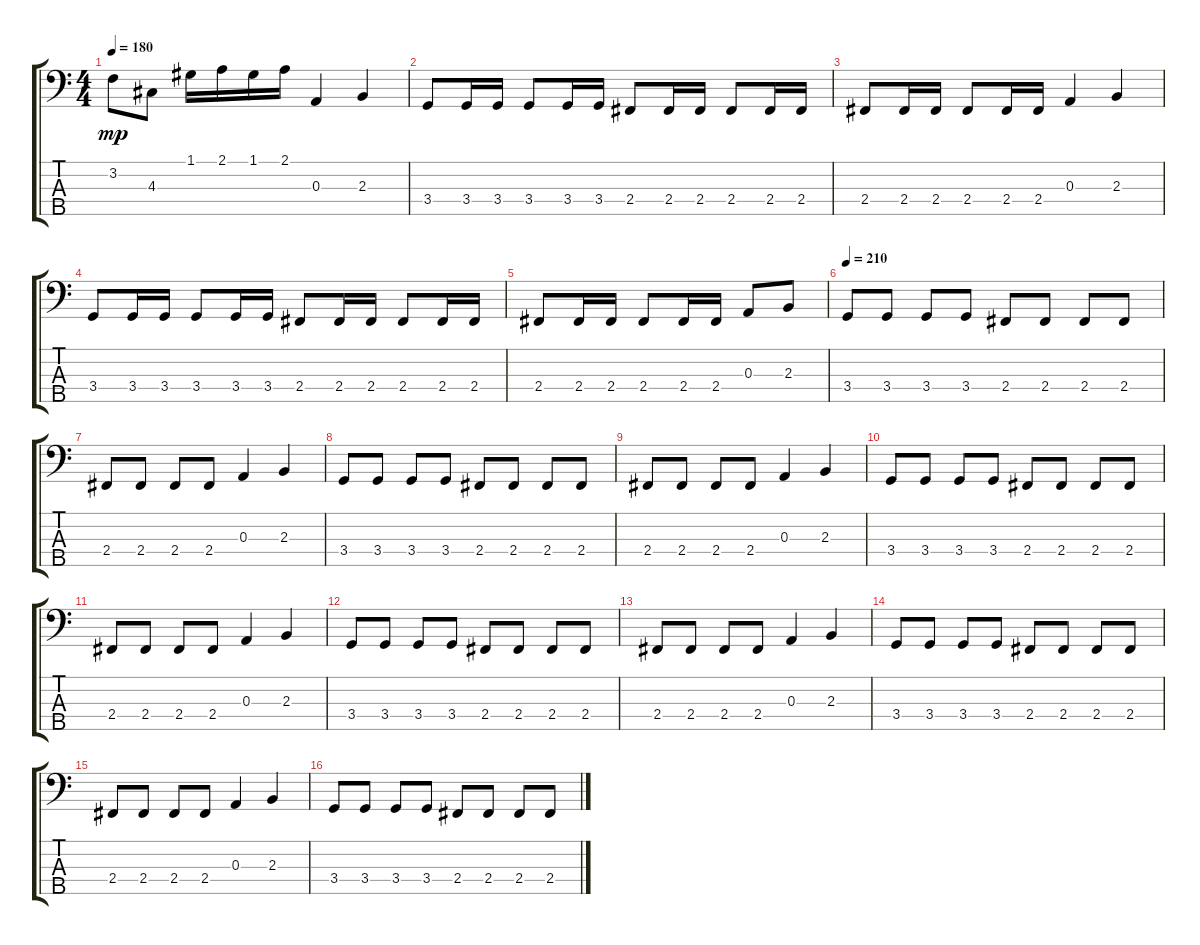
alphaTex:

\track "" {instrument electricbasspick}
\staff {score tabs}
\tuning (G2 D2 A1 E1 B0) {hide}
\ts (4 4)
\tempo 180
\clef f4
\ks c
3.2.8{dy mp} 4.3.8 1.1.16 2.1.16 1.1.16 2.1.16 0.3.4 2.3.4 |
3.4.8 3.4.16 3.4.16 3.4.8 3.4.16 3.4.16 2.4.8 2.4.16 2.4.16 2.4.8 2.4.16 2.4.16 |
2.4.8 2.4.16 2.4.16 2.4.8 2.4.16 2.4.16 0.3.4 2.3.4 |
3.4.8 3.4.16 3.4.16 3.4.8 3.4.16 3.4.16 2.4.8 2.4.16 2.4.16 2.4.8 2.4.16 2.4.16 |
2.4.8 2.4.16 2.4.16 2.4.8 2.4.16 2.4.16 0.3.8 2.3.8 |
\tempo 210
3.4.8 3.4.8 3.4.8 3.4.8 2.4.8 2.4.8 2.4.8 2.4.8 |
2.4.8 2.4.8 2.4.8 2.4.8 0.3.4 2.3.4 |
3.4.8 3.4.8 3.4.8 3.4.8 2.4.8 2.4.8 2.4.8 2.4.8 |
2.4.8 2.4.8 2.4.8 2.4.8 0.3.4 2.3.4 |
3.4.8 3.4.8 3.4.8 3.4.8 2.4.8 2.4.8 2.4.8 2.4.8 |
2.4.8 2.4.8 2.4.8 2.4.8 0.3.4 2.3.4 |
3.4.8 3.4.8 3.4.8 3.4.8 2.4.8 2.4.8 2.4.8 2.4.8 |
2.4.8 2.4.8 2.4.8 2.4.8 0.3.4 2.3.4 |
3.4.8 3.4.8 3.4.8 3.4.8 2.4.8 2.4.8 2.4.8 2.4.8 |
2.4.8 2.4.8 2.4.8 2.4.8 0.3.4 2.3.4 |
3.4.8 3.4.8 3.4.8 3.4.8 2.4.8 2.4.8 2.4.8 2.4.8
